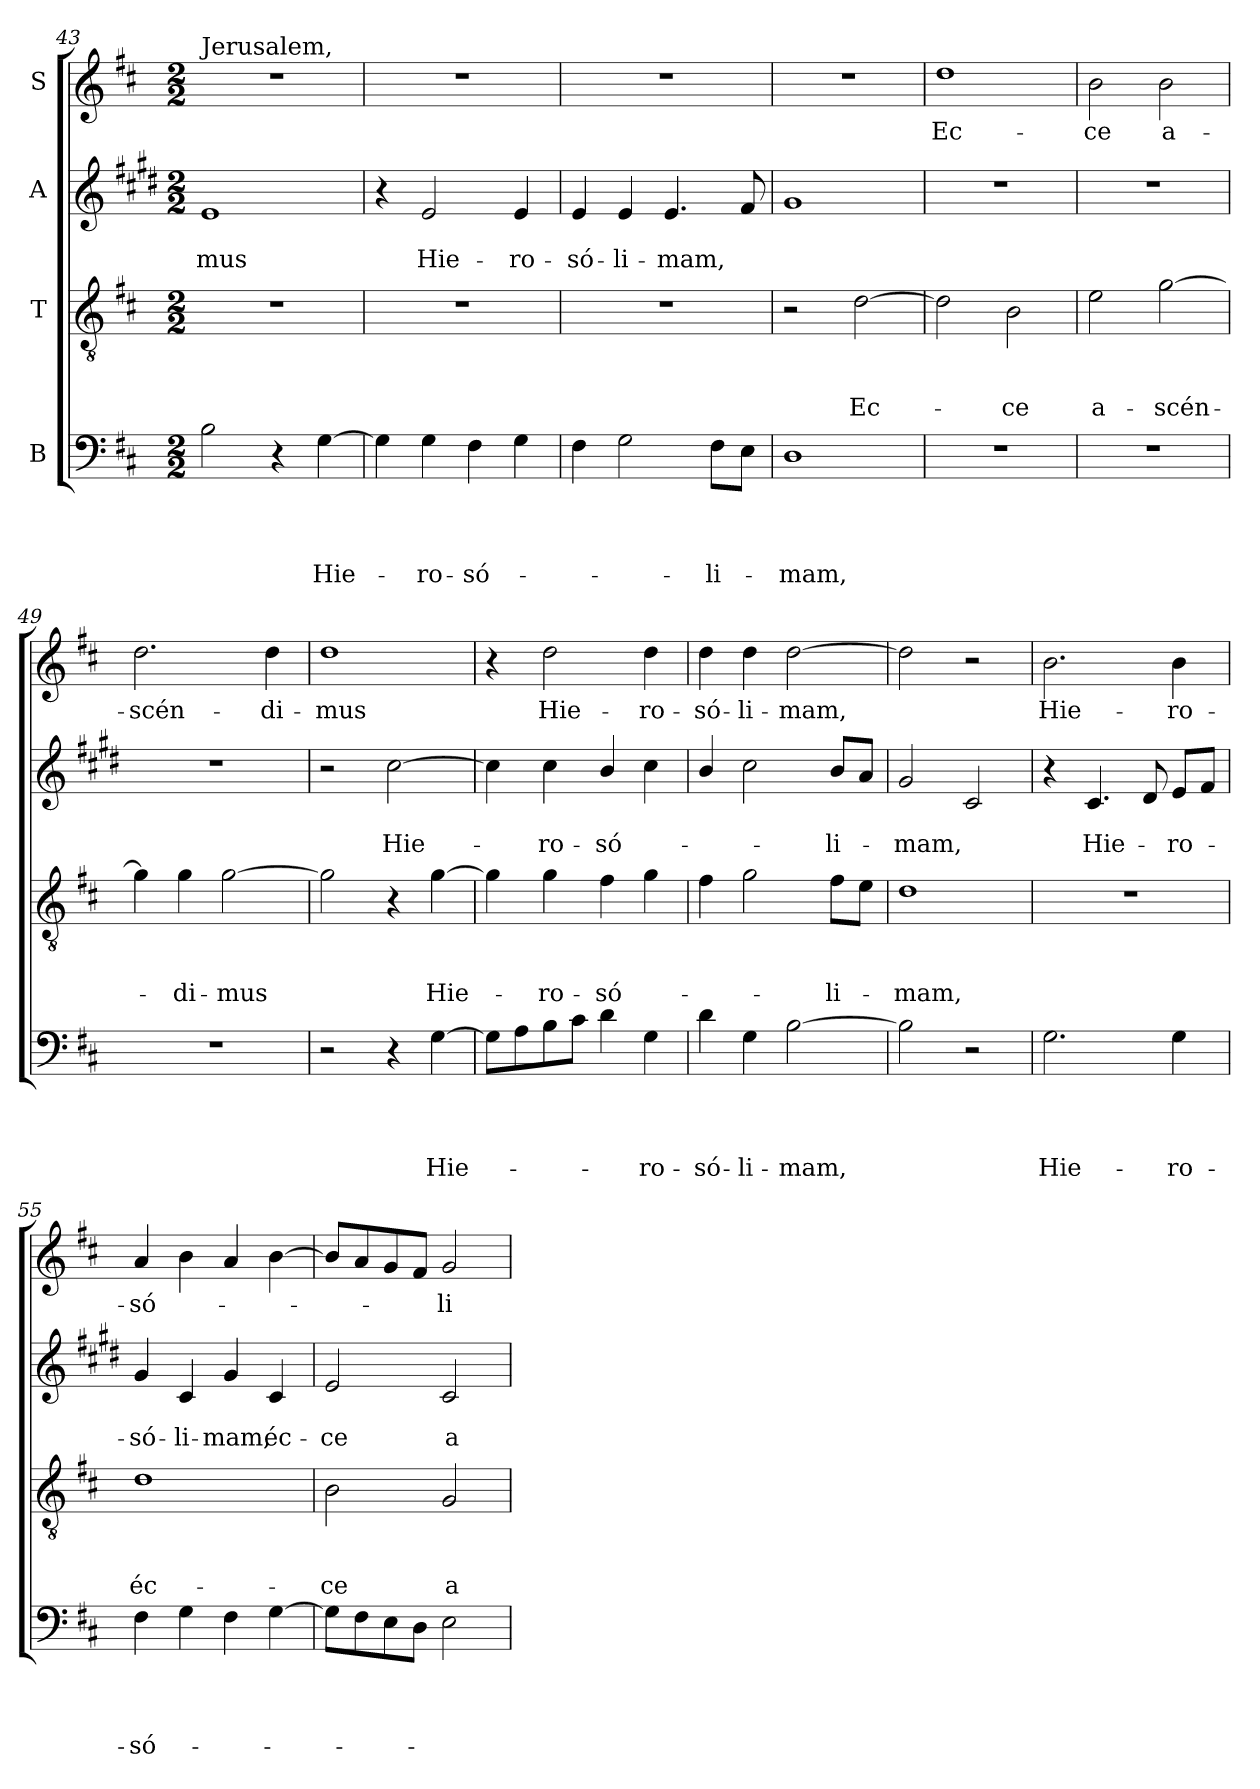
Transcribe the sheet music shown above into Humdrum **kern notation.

**kern	**text	**text	**text	**text	**kern	**text	**text	**text	**kern	**text	**text	**kern	**text
*part4	*part4	*part4	*part4	*part4	*part3	*part3	*part3	*part3	*part2	*part2	*part2	*part1	*part1
*staff4	*staff4	*staff4	*staff4	*staff4	*staff3	*staff3	*staff3	*staff3	*staff2	*staff2	*staff2	*staff1	*staff1
*I"B	*	*	*	*	*I"T	*	*	*	*I"A	*	*	*I"S	*
*clefF4	*	*	*	*	*clefGv2	*	*	*	*clefG2	*	*	*clefG2	*
*	*	*	*	*	*	*	*	*	*ITrd1c2	*	*	*	*
*k[f#c#]	*	*	*	*	*k[f#c#]	*	*	*	*k[f#c#]	*	*	*k[f#c#]	*
*D:	*	*	*	*	*D:	*	*	*	*D:	*	*	*D:	*
*M2/2	*	*	*	*	*M2/2	*	*	*	*M2/2	*	*	*M2/2	*
=43	=43	=43	=43	=43	=43	=43	=43	=43	=43	=43	=43	=43	=43
!	!	!	!	!	!	!	!	!	!	!	!	!LO:TX:a:t=Jerusalem,	!
!	!	!	!	!	!	!	!	!	!	!	!LO:LY:b	!	!
2B\	.	.	.	.	1r	.	.	.	1d	.	-mus	1r	.
4r	.	.	.	.	.	.	.	.	.	.	.	.	.
!	!	!	!	!LO:LY:b	!	!	!	!	!	!	!	!	!
[4G\	.	.	.	Hie-	.	.	.	.	.	.	.	.	.
=44	=44	=44	=44	=44	=44	=44	=44	=44	=44	=44	=44	=44	=44
4G\]	.	.	.	.	1r	.	.	.	4r	.	.	1r	.
!	!	!	!	!LO:LY:b	!	!	!	!	!	!	!LO:LY:b	!	!
4G\	.	.	.	-ro-	.	.	.	.	2d/	.	Hie-	.	.
!	!	!	!	!LO:LY:b	!	!	!	!	!	!	!	!	!
4F#\	.	.	.	-só-	.	.	.	.	.	.	.	.	.
!	!	!	!	!	!	!	!	!	!	!	!LO:LY:b	!	!
4G\	.	.	.	.	.	.	.	.	4d/	.	-ro-	.	.
=45	=45	=45	=45	=45	=45	=45	=45	=45	=45	=45	=45	=45	=45
!	!	!	!	!	!	!	!	!	!	!	!LO:LY:b	!	!
4F#\	.	.	.	.	1r	.	.	.	4d/	.	-só-	1r	.
!	!	!	!	!	!	!	!	!	!	!	!LO:LY:b	!	!
2G\	.	.	.	.	.	.	.	.	4d/	.	-li-	.	.
!	!	!	!	!	!	!	!	!	!	!	!LO:LY:b	!	!
.	.	.	.	.	.	.	.	.	4.d/	.	-mam,	.	.
!	!	!	!	!LO:LY:b	!	!	!	!	!	!	!	!	!
8F#\L	.	.	.	-li-	.	.	.	.	.	.	.	.	.
8E\J	.	.	.	.	.	.	.	.	8e/	.	.	.	.
=46	=46	=46	=46	=46	=46	=46	=46	=46	=46	=46	=46	=46	=46
!	!	!	!	!LO:LY:b	!	!	!	!	!	!	!	!	!
1D	.	.	.	-mam,	2r	.	.	.	1f#	.	.	1r	.
!	!	!	!	!	!	!	!	!LO:LY:b	!	!	!	!	!
.	.	.	.	.	[2d\	.	.	Ec-	.	.	.	.	.
=47	=47	=47	=47	=47	=47	=47	=47	=47	=47	=47	=47	=47	=47
!	!	!	!	!	!	!	!	!	!	!	!	!	!LO:LY:b
1r	.	.	.	.	2d\]	.	.	.	1r	.	.	1dd	Ec-
!	!	!	!	!	!	!	!	!LO:LY:b	!	!	!	!	!
.	.	.	.	.	2B\	.	.	-ce	.	.	.	.	.
!!LO:PB:g=z
=48	=48	=48	=48	=48	=48	=48	=48	=48	=48	=48	=48	=48	=48
!	!	!	!	!	!	!	!	!LO:LY:b	!	!	!	!	!LO:LY:b
1r	.	.	.	.	2e\	.	.	a-	1r	.	.	2b\	-ce
!	!	!	!	!	!	!	!	!LO:LY:b	!	!	!	!	!LO:LY:b
.	.	.	.	.	[2g\	.	.	-scén-	.	.	.	2b\	a-
=49	=49	=49	=49	=49	=49	=49	=49	=49	=49	=49	=49	=49	=49
!	!	!	!	!	!	!	!	!	!	!	!	!	!LO:LY:b
1r	.	.	.	.	4g\]	.	.	.	1r	.	.	2.dd\	-scén-
!	!	!	!	!	!	!	!	!LO:LY:b	!	!	!	!	!
.	.	.	.	.	4g\	.	.	-di-	.	.	.	.	.
!	!	!	!	!	!	!	!	!LO:LY:b	!	!	!	!	!
.	.	.	.	.	[2g\	.	.	-mus	.	.	.	.	.
!	!	!	!	!	!	!	!	!	!	!	!	!	!LO:LY:b
.	.	.	.	.	.	.	.	.	.	.	.	4dd\	-di-
=50	=50	=50	=50	=50	=50	=50	=50	=50	=50	=50	=50	=50	=50
!	!	!	!	!	!	!	!	!	!	!	!	!	!LO:LY:b
2r	.	.	.	.	2g\]	.	.	.	2r	.	.	1dd	-mus
!	!	!	!	!	!	!	!	!	!	!	!LO:LY:b	!	!
4r	.	.	.	.	4r	.	.	.	[2b\	.	Hie-	.	.
!	!	!	!	!LO:LY:b	!	!	!	!LO:LY:b	!	!	!	!	!
[4G\	.	.	.	Hie-	[4g\	.	.	Hie-	.	.	.	.	.
=51	=51	=51	=51	=51	=51	=51	=51	=51	=51	=51	=51	=51	=51
8G\L]	.	.	.	.	4g\]	.	.	.	4b\]	.	.	4r	.
8A\	.	.	.	.	.	.	.	.	.	.	.	.	.
!	!	!	!	!	!	!	!	!LO:LY:b	!	!	!LO:LY:b	!	!LO:LY:b
8B\	.	.	.	.	4g\	.	.	-ro-	4b\	.	-ro-	2dd\	Hie-
8c#\J	.	.	.	.	.	.	.	.	.	.	.	.	.
!	!	!	!	!	!	!	!	!LO:LY:b	!	!	!LO:LY:b	!	!
4d\	.	.	.	.	4f#\	.	.	-só-	4a/	.	-só-	.	.
!	!	!	!	!LO:LY:b	!	!	!	!	!	!	!	!	!LO:LY:b
4G\	.	.	.	-ro-	4g\	.	.	.	4b\	.	.	4dd\	-ro-
=52	=52	=52	=52	=52	=52	=52	=52	=52	=52	=52	=52	=52	=52
!	!	!	!	!LO:LY:b	!	!	!	!	!	!	!	!	!LO:LY:b
4d\	.	.	.	-só-	4f#\	.	.	.	4a/	.	.	4dd\	-só-
!	!	!	!	!LO:LY:b	!	!	!	!	!	!	!	!	!LO:LY:b
4G\	.	.	.	-li-	2g\	.	.	.	2b\	.	.	4dd\	-li-
!	!	!	!	!LO:LY:b	!	!	!	!	!	!	!	!	!LO:LY:b
[2B\	.	.	.	-mam,	.	.	.	.	.	.	.	[2dd\	-mam,
!	!	!	!	!	!	!	!	!LO:LY:b	!	!	!LO:LY:b	!	!
.	.	.	.	.	8f#\L	.	.	-li-	8a/L	.	-li-	.	.
.	.	.	.	.	8e\J	.	.	.	8g/J	.	.	.	.
=53	=53	=53	=53	=53	=53	=53	=53	=53	=53	=53	=53	=53	=53
!	!	!	!	!	!	!	!	!LO:LY:b	!	!	!LO:LY:b	!	!
2B\]	.	.	.	.	1d	.	.	-mam,	2f#/	.	-mam,	2dd\]	.
2r	.	.	.	.	.	.	.	.	2B/	.	.	2r	.
!!LO:LB:g=z
=54	=54	=54	=54	=54	=54	=54	=54	=54	=54	=54	=54	=54	=54
!	!	!	!	!LO:LY:b	!	!	!	!	!	!	!	!	!LO:LY:b
2.G\	.	.	.	Hie-	1r	.	.	.	4r	.	.	2.b\	Hie-
!	!	!	!	!	!	!	!	!	!	!	!LO:LY:b	!	!
.	.	.	.	.	.	.	.	.	4.B/	.	Hie-	.	.
.	.	.	.	.	.	.	.	.	8c#/	.	.	.	.
!	!	!	!	!LO:LY:b	!	!	!	!	!	!	!LO:LY:b	!	!LO:LY:b
4G\	.	.	.	-ro-	.	.	.	.	8d/L	.	-ro-	4b\	-ro-
.	.	.	.	.	.	.	.	.	8e/J	.	.	.	.
=55	=55	=55	=55	=55	=55	=55	=55	=55	=55	=55	=55	=55	=55
!	!	!	!	!LO:LY:b	!	!	!	!LO:LY:b	!	!	!LO:LY:b	!	!LO:LY:b
4F#\	.	.	.	-só-	1d	.	.	éc-	4f#/	.	-só-	4a/	-só-
!	!	!	!	!	!	!	!	!	!	!	!LO:LY:b	!	!
4G\	.	.	.	.	.	.	.	.	4B/	.	-li-	4b\	.
!	!	!	!	!	!	!	!	!	!	!	!LO:LY:b	!	!
4F#\	.	.	.	.	.	.	.	.	4f#/	.	-mam,	4a/	.
!	!	!	!	!	!	!	!	!	!	!	!LO:LY:b	!	!
[4G\	.	.	.	.	.	.	.	.	4B/	.	éc-	[4b\	.
=56	=56	=56	=56	=56	=56	=56	=56	=56	=56	=56	=56	=56	=56
!	!	!	!	!	!	!	!	!LO:LY:b	!	!	!LO:LY:b	!	!
8G\L]	.	.	.	.	2B\	.	.	-ce	2d/	.	-ce	8b/L]	.
8F#\	.	.	.	.	.	.	.	.	.	.	.	8a/	.
8E\	.	.	.	.	.	.	.	.	.	.	.	8g/	.
8D\J	.	.	.	.	.	.	.	.	.	.	.	8f#/J	.
!	!	!	!	!	!	!	!	!LO:LY:b	!	!	!LO:LY:b	!	!LO:LY:b
2E\	.	.	.	.	2G/	.	.	a-	2B/	.	a-	2g/	-li-
=	=	=	=	=	=	=	=	=	=	=	=	=	=
*-	*-	*-	*-	*-	*-	*-	*-	*-	*-	*-	*-	*-	*-
